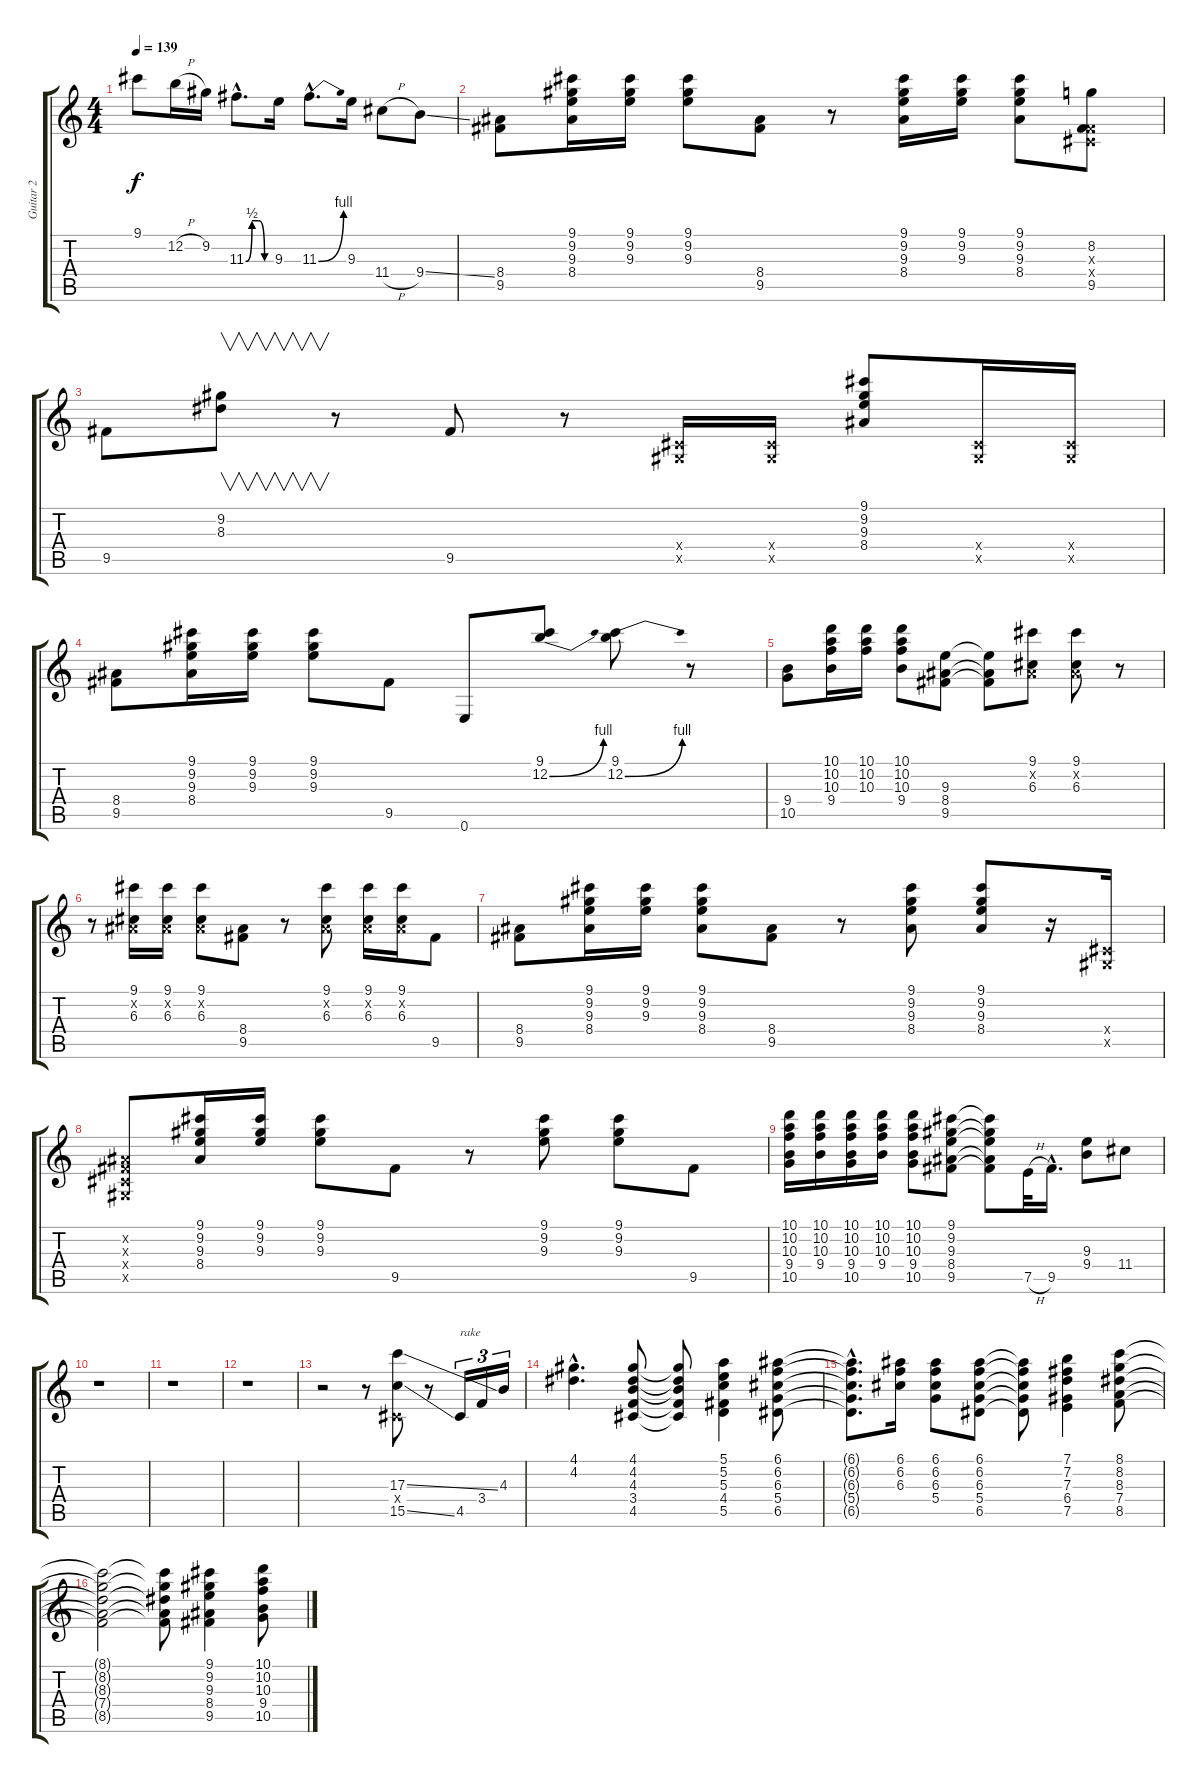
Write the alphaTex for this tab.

\track ("Guitar 2" "Guitar 2") {instrument electricguitarclean}
\staff {score tabs}
\tuning (E4 B3 G3 D3 A2 E2) {hide}
\ts (4 4)
\tempo 139
\clef g2
\ks c
9.1.8{dy f} 12.2{h}.16 9.2.16 11.3{be (custom 0 0 15 2 30 2 45 0 60 0) hac}.8{d} 9.3.16 11.3{be (bend 0 0 60 4) hac}.8{d} 9.3.16 11.4{h}.8 9.4{ss}.8 |
(8.4 9.5).8 (9.1 9.2 9.3 8.4).16 (9.1 9.2 9.3).16 (9.1 9.2 9.3).8 (8.4 9.5).8 r.8 (9.1 9.2 9.3 8.4).16 (9.1 9.2 9.3).16 (9.1 9.2 9.3 8.4).8 (8.2 -1.3{x} -1.4{x} 9.5).8 |
9.5.8 (9.2 8.3).8{v} r.8 9.5.8 r.8 (-1.4{x} -1.5{x}).16 (-1.4{x} -1.5{x}).16 (9.1 9.2 9.3 8.4).8 (-1.4{x} -1.5{x}).16 (-1.4{x} -1.5{x}).16 |
(8.4 9.5).8 (9.1 9.2 9.3 8.4).16 (9.1 9.2 9.3).16 (9.1 9.2 9.3).8 9.5.8 0.6.8 (9.1 12.2{be (bend 0 0 60 4)}).8 (9.1 12.2{be (bend 0 0 60 4)}).8 r.8 |
(9.4 10.5).8 (10.1 10.2 10.3 9.4).16 (10.1 10.2 10.3).16 (10.1 10.2 10.3 9.4).8 (9.3 8.4 9.5).8 (9.3{t} 8.4{t} 9.5{t}).8 (9.1 -1.2{x} 6.3).8 (9.1 -1.2{x} 6.3).8 r.8 |
r.8 (9.1 -1.2{x} 6.3).16 (9.1 -1.2{x} 6.3).16 (9.1 -1.2{x} 6.3).8 (8.4 9.5).8 r.8 (9.1 -1.2{x} 6.3).8 (9.1 -1.2{x} 6.3).16 (9.1 -1.2{x} 6.3).16 9.5.8 |
(8.4 9.5).8 (9.1 9.2 9.3 8.4).16 (9.1 9.2 9.3).16 (9.1 9.2 9.3 8.4).8 (8.4 9.5).8 r.8 (9.1 9.2 9.3 8.4).8 (9.1 9.2 9.3 8.4).8 r.16 (-1.4{x} -1.5{x}).16 |
(-1.2{x} -1.3{x} -1.4{x} -1.5{x}).8 (9.1 9.2 9.3 8.4).16 (9.1 9.2 9.3).16 (9.1 9.2 9.3).8 9.5.8 r.8 (9.1 9.2 9.3).8 (9.1 9.2 9.3).8 9.5.8 |
(10.1 10.2 10.3 9.4 10.5).16 (10.1 10.2 10.3 9.4).16 (10.1 10.2 10.3 9.4 10.5).16 (10.1 10.2 10.3 9.4).16 (10.1 10.2 10.3 9.4 10.5).8 (9.1 9.2 9.3 8.4 9.5).8 (9.1{t} 9.2{t} 9.3{t} 8.4{t} 9.5{t}).8 7.5{h}.32 9.5{hac}.16{d} (9.3 9.4).8 11.4.8 |
r.1 |
r.1 |
r.1 |
r.2 r.8 (17.3{ss} -1.4{x} 15.5{ss}).8 r.8 4.5.16{tu (3 2) txt "rake"} 3.4.16{tu (3 2)} 4.3.16{tu (3 2)} |
(4.1{hac} 4.2{hac}).4{d} (4.1 4.2 4.3 3.4 4.5).8 (4.1{t} 4.2{t} 4.3{t} 3.4{t} 4.5{t}).8 (5.1 5.2 5.3 4.4 5.5).4 (6.1 6.2 6.3 5.4 6.5).8 |
(6.1{hac t} 6.2{hac t} 6.3{hac t} 5.4{hac t} 6.5{hac t}).8{d} (6.1 6.2 6.3).16 (6.1 6.2 6.3 5.4).8 (6.1 6.2 6.3 5.4 6.5).8 (6.1{t} 6.2{t} 6.3{t} 5.4{t} 6.5{t}).8 (7.1 7.2 7.3 6.4 7.5).4 (8.1 8.2 8.3 7.4 8.5).8 |
(8.1{t} 8.2{t} 8.3{t} 7.4{t} 8.5{t}).2 (8.1{t} 8.2{t} 8.3{t} 7.4{t} 8.5{t}).8 (9.1 9.2 9.3 8.4 9.5).4 (10.1 10.2 10.3 9.4 10.5).8
